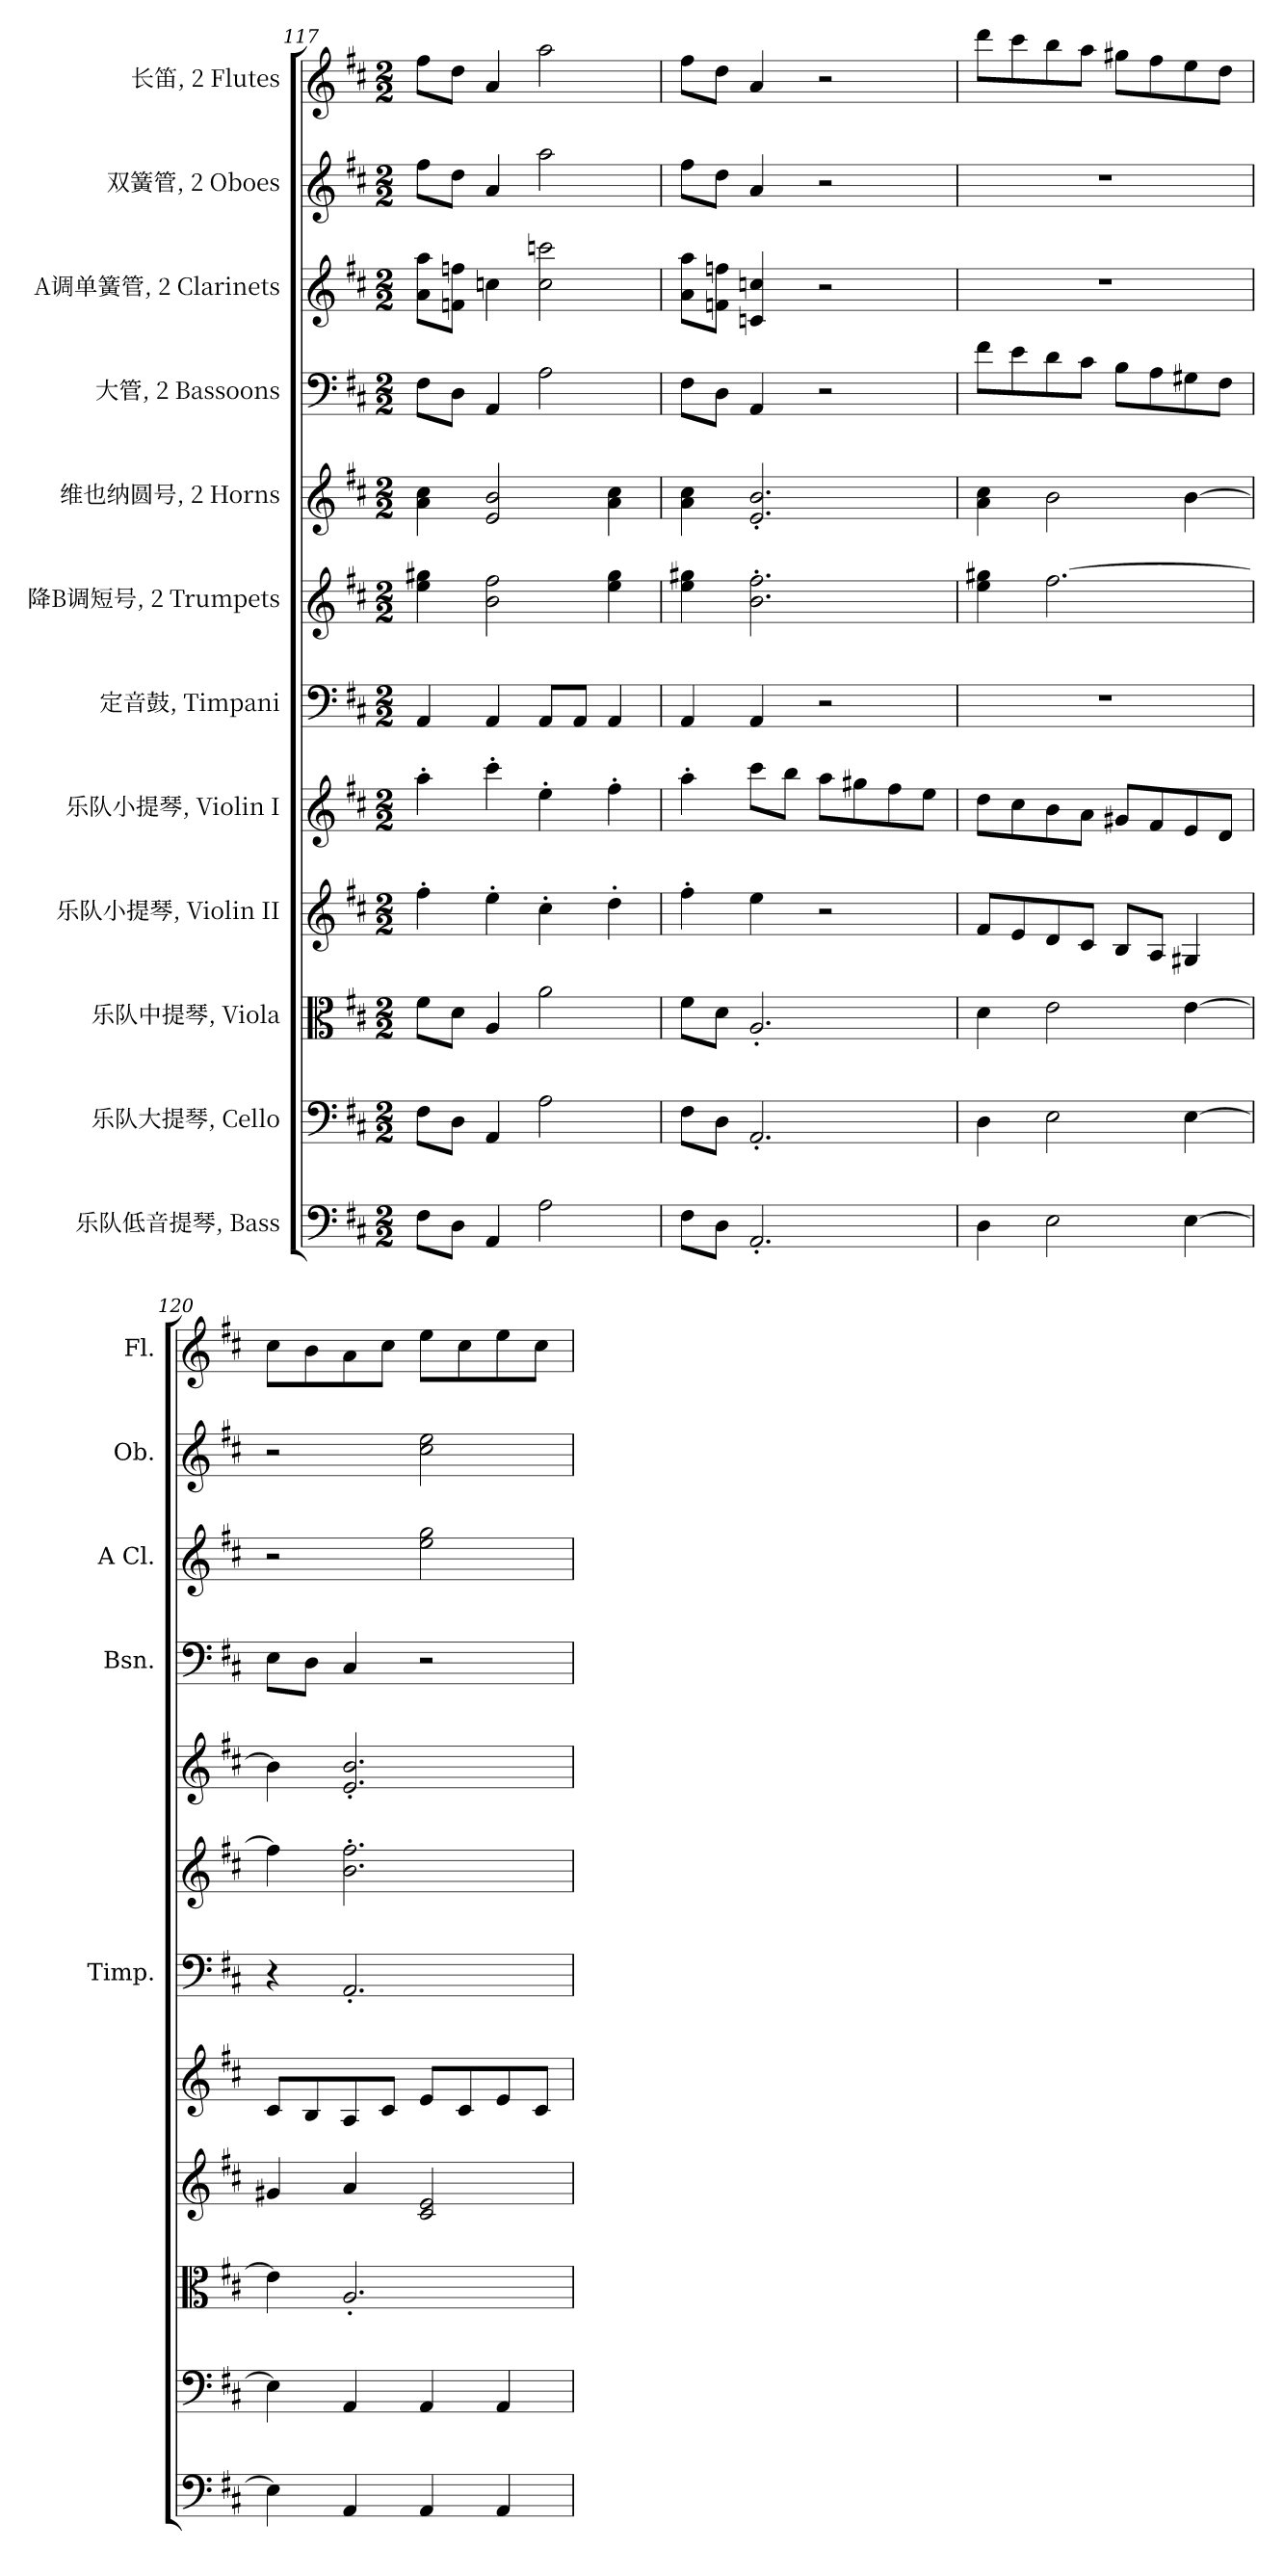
**kern	**kern	**kern	**kern	**kern	**kern	**kern	**kern	**kern	**kern	**kern	**kern
*part12	*part11	*part10	*part9	*part8	*part7	*part6	*part5	*part4	*part3	*part2	*part1
*staff12	*staff11	*staff10	*staff9	*staff8	*staff7	*staff6	*staff5	*staff4	*staff3	*staff2	*staff1
*I"乐队低音提琴, Bass	*I"乐队大提琴, Cello	*I"乐队中提琴, Viola	*I"乐队小提琴, Violin II	*I"乐队小提琴, Violin I	*I"定音鼓, Timpani	*I"降B调短号, 2 Trumpets	*I"维也纳圆号, 2 Horns	*I"大管, 2 Bassoons	*I"A调单簧管, 2 Clarinets	*I"双簧管, 2 Oboes	*I"长笛, 2 Flutes
*	*	*	*	*	*I'Timp.	*	*	*I'Bsn.	*I'A Cl.	*I'Ob.	*I'Fl.
*clefF4	*clefF4	*clefC3	*clefG2	*clefG2	*clefF4	*clefG2	*clefG2	*clefF4	*clefG2	*clefG2	*clefG2
*ITrd7c12	*	*	*	*	*	*ITrd1c2	*ITrd4c7	*	*ITrd2c3	*	*
*k[f#c#]	*k[f#c#]	*k[f#c#]	*k[f#c#]	*k[f#c#]	*k[f#c#]	*k[]	*k[f#]	*k[f#c#]	*k[f#c#g#d#a#]	*k[f#c#]	*k[f#c#]
*M2/2	*M2/2	*M2/2	*M2/2	*M2/2	*M2/2	*M2/2	*M2/2	*M2/2	*M2/2	*M2/2	*M2/2
=117	=117	=117	=117	=117	=117	=117	=117	=117	=117	=117	=117
8FF#\L	8F#\L	8f#\L	4ff#'\	4aa'\	4AA/	4dd\ 4ff#X\	4d\ 4f#\	8F#\L	8f#\ 8ff#\L	8ff#\L	8ff#\L
8DD\J	8D\J	8d\J	.	.	.	.	.	8D\J	8dn\ 8ddn\J	8dd\J	8dd\J
4AAA/	4AA/	4A/	4ee'\	4ccc#'\	4AA/	2a\ 2ee\	2A/ 2e/	4AA/	4an\	4a/	4a/
2AA\	2A\	2a\	4cc#'\	4ee'\	8AA/L	.	.	2A\	2a\ 2aan\	2aa\	2aa\
.	.	.	.	.	8AA/J	.	.	.	.	.	.
.	.	.	4dd'\	4ff#'\	4AA/	4dd\ 4ff#\	4d\ 4f#\	.	.	.	.
!!LO:PB:g=z
=118	=118	=118	=118	=118	=118	=118	=118	=118	=118	=118	=118
8FF#\L	8F#\L	8f#\L	4ff#'\	4aa'\	4AA/	4dd\ 4ff#X\	4d\ 4f#\	8F#\L	8f#\ 8ff#\L	8ff#\L	8ff#\L
8DD\J	8D\J	8d\J	.	.	.	.	.	8D\J	8dn\ 8ddn\J	8dd\J	8dd\J
2.AAA'/	2.AA'/	2.A'/	4ee\	8ccc#\L	4AA/	2.a\' 2.ee\'	2.A/' 2.e/'	4AA/	4An/ 4an/	4a/	4a/
.	.	.	.	8bb\J	.	.	.	.	.	.	.
.	.	.	2r	8aa\L	2r	.	.	2r	2r	2r	2r
.	.	.	.	8gg#X\	.	.	.	.	.	.	.
.	.	.	.	8ff#\	.	.	.	.	.	.	.
.	.	.	.	8ee\J	.	.	.	.	.	.	.
=119	=119	=119	=119	=119	=119	=119	=119	=119	=119	=119	=119
4DD\	4D\	4d\	8f#/L	8dd\L	1r	4dd\ 4ff#X\	4d\ 4f#\	8f#\L	1r	1r	8ddd\L
.	.	.	8e/	8cc#\	.	.	.	8e\	.	.	8ccc#\
2EE\	2E\	2e\	8d/	8b\	.	[2.ee\	2e\	8d\	.	.	8bb\
.	.	.	8c#/J	8a\J	.	.	.	8c#\J	.	.	8aa\J
.	.	.	8B/L	8g#X/L	.	.	.	8B\L	.	.	8gg#X\L
.	.	.	8A/J	8f#/	.	.	.	8A\	.	.	8ff#\
[4EE\	[4E\	[4e\	4G#X/	8e/	.	.	[4e\	8G#X\	.	.	8ee\
.	.	.	.	8d/J	.	.	.	8F#\J	.	.	8dd\J
=120	=120	=120	=120	=120	=120	=120	=120	=120	=120	=120	=120
4EE\]	4E\]	4e\]	4g#X/	8c#/L	4r	4ee\]	4e\]	8E\L	2r	2r	8cc#\L
.	.	.	.	8B/	.	.	.	8D\J	.	.	8b\
4AAA/	4AA/	2.A'/	4a/	8A/	2.AA'/	2.a\' 2.ee\'	2.A/' 2.e/'	4C#/	.	.	8a\
.	.	.	.	8c#/J	.	.	.	.	.	.	8cc#\J
4AAA/	4AA/	.	2c#/ 2e/	8e/L	.	.	.	2r	2cc#\ 2ee\	2cc#\ 2ee\	8ee\L
.	.	.	.	8c#/	.	.	.	.	.	.	8cc#\
4AAA/	4AA/	.	.	8e/	.	.	.	.	.	.	8ee\
.	.	.	.	8c#/J	.	.	.	.	.	.	8cc#\J
=	=	=	=	=	=	=	=	=	=	=	=
*-	*-	*-	*-	*-	*-	*-	*-	*-	*-	*-	*-
